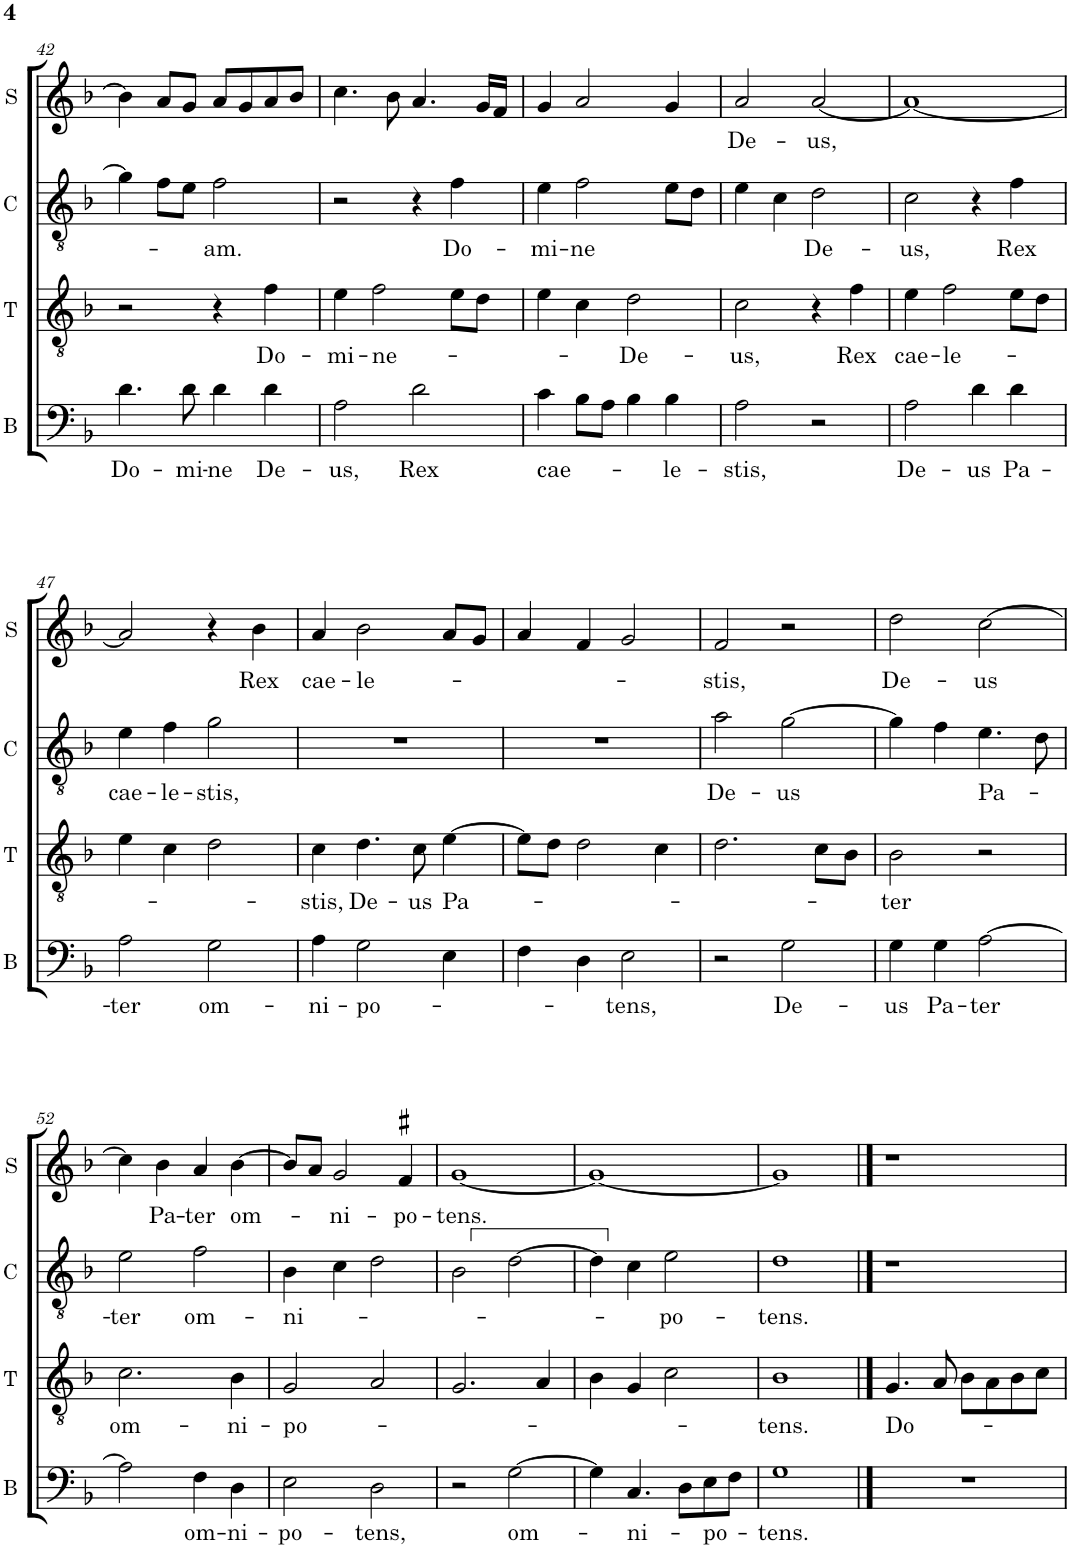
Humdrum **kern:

**kern	**text	**kern	**text	**kern	**text	**kern	**text
*part4	*part4	*part3	*part3	*part2	*part2	*part1	*part1
*staff4	*staff4	*staff3	*staff3	*staff2	*staff2	*staff1	*staff1
*I"B	*	*I"T	*	*I"C	*	*I"S	*
*I'B	*	*I'T	*	*I'C	*	*I'S	*
!!LO:PB:g=z
*clefF4	*	*clefGv2	*	*clefGv2	*	*clefG2	*
*	*	*	*	*Trd4c7	*	*	*
*k[b-]	*	*k[b-]	*	*k[b-]	*	*k[b-]	*
*M2/2	*	*M2/2	*	*M2/2	*	*M2/2	*
*met(c|)	*	*met(c|)	*	*met(c|)	*	*met(c|)	*
=42	=42	=42	=42	=42	=42	=42	=42
!	!LO:LY:b	!	!	!	!	!	!
4.d\	Do-	2r	.	4g\]	.	4b-\]	.
.	.	.	.	8f\L	.	8a/L	.
!	!LO:LY:b	!	!	!	!	!	!
8d\	-mi-	.	.	8e\J	.	8g/J	.
!	!LO:LY:b	!	!	!	!LO:LY:b	!	!
4d\	-ne	4r	.	2f\	-am.	8a/L	.
.	.	.	.	.	.	8g/	.
!	!LO:LY:b	!	!LO:LY:b	!	!	!	!
4d\	De-	4f\	Do-	.	.	8a/	.
.	.	.	.	.	.	8b-/J	.
=43	=43	=43	=43	=43	=43	=43	=43
!	!LO:LY:b	!	!LO:LY:b	!	!	!	!
2A\	-us,	4e\	-mi-	2r	.	4.cc\	.
!	!	!	!LO:LY:b	!	!	!	!
.	.	2f\	-ne-	.	.	.	.
.	.	.	.	.	.	8b-\	.
!	!LO:LY:b	!	!	!	!	!	!
2d\	Rex	.	.	4r	.	4.a/	.
!	!	!	!	!	!LO:LY:b	!	!
.	.	8e\L	.	4f\	Do-	.	.
.	.	8d\J	.	.	.	16g/LL	.
.	.	.	.	.	.	16f/JJ	.
=44	=44	=44	=44	=44	=44	=44	=44
!	!LO:LY:b	!	!	!	!LO:LY:b	!	!
4c\	cae-	4e\	.	4e\	-mi-	4g/	.
!	!	!	!	!	!LO:LY:b	!	!
8B-\L	.	4c\	.	2f\	-ne	2a/	.
8A\J	.	.	.	.	.	.	.
!	!	!	!LO:LY:b	!	!	!	!
4B-\	.	2d\	-De-	.	.	.	.
!	!LO:LY:b	!	!	!	!	!	!
4B-\	-le-	.	.	8e\L	.	4g/	.
.	.	.	.	8d\J	.	.	.
=45	=45	=45	=45	=45	=45	=45	=45
!	!LO:LY:b	!	!LO:LY:b	!	!	!	!LO:LY:b
2A\	-stis,	2c\	-us,	4e\	.	2a/	De-
.	.	.	.	4c\	.	.	.
!	!	!	!	!	!LO:LY:b	!	!LO:LY:b
2r	.	4r	.	2d\	De-	[2a/	-us,
!	!	!	!LO:LY:b	!	!	!	!
.	.	4f\	Rex	.	.	.	.
=46	=46	=46	=46	=46	=46	=46	=46
!	!LO:LY:b	!	!LO:LY:b	!	!LO:LY:b	!	!
2A\	De-	4e\	cae-	2c\	-us,	1a_	.
!	!	!	!LO:LY:b	!	!	!	!
.	.	2f\	-le-	.	.	.	.
!	!LO:LY:b	!	!	!	!	!	!
4d\	-us	.	.	4r	.	.	.
!	!LO:LY:b	!	!	!	!LO:LY:b	!	!
4d\	Pa-	8e\L	.	4f\	Rex	.	.
.	.	8d\J	.	.	.	.	.
!!LO:LB:g=z
=47	=47	=47	=47	=47	=47	=47	=47
!	!LO:LY:b	!	!	!	!LO:LY:b	!	!
2A\	-ter	4e\	.	4e\	cae-	2a/]	.
!	!	!	!	!	!LO:LY:b	!	!
.	.	4c\	.	4f\	-le-	.	.
!	!LO:LY:b	!	!	!	!LO:LY:b	!	!
2G\	om-	2d\	.	2g\	-stis,	4r	.
!	!	!	!	!	!	!	!LO:LY:b
.	.	.	.	.	.	4b-\	Rex
=48	=48	=48	=48	=48	=48	=48	=48
!	!LO:LY:b	!	!LO:LY:b	!	!	!	!LO:LY:b
4A\	-ni-	4c\	-stis,	1r	.	4a/	cae-
!	!LO:LY:b	!	!LO:LY:b	!	!	!	!LO:LY:b
2G\	-po-	4.d\	De-	.	.	2b-\	-le-
!	!	!	!LO:LY:b	!	!	!	!
.	.	8c\	-us	.	.	.	.
!	!	!	!LO:LY:b	!	!	!	!
4E\	.	[4e\	Pa-	.	.	8a/L	.
.	.	.	.	.	.	8g/J	.
=49	=49	=49	=49	=49	=49	=49	=49
4F\	.	8e\L]	.	1r	.	4a/	.
.	.	8d\J	.	.	.	.	.
4D\	.	2d\	.	.	.	4f/	.
!	!LO:LY:b	!	!	!	!	!	!
2E\	-tens,	.	.	.	.	2g/	.
.	.	4c\	.	.	.	.	.
=50	=50	=50	=50	=50	=50	=50	=50
!	!	!	!	!	!LO:LY:b	!	!LO:LY:b
2r	.	2.d\	.	2a\	De-	2f/	-stis,
!	!LO:LY:b	!	!	!	!LO:LY:b	!	!
2G\	De-	.	.	[2g\	-us	2r	.
.	.	8c\L	.	.	.	.	.
.	.	8B-\J	.	.	.	.	.
=51	=51	=51	=51	=51	=51	=51	=51
!	!LO:LY:b	!	!LO:LY:b	!	!	!	!LO:LY:b
4G\	-us	2B-\	-ter	4g\]	.	2dd\	De-
!	!LO:LY:b	!	!	!	!	!	!
4G\	Pa-	.	.	4f\	.	.	.
!	!LO:LY:b	!	!	!	!LO:LY:b	!	!LO:LY:b
[2A\	-ter	2r	.	4.e\	Pa-	[2cc\	-us
.	.	.	.	8d\	.	.	.
!!LO:LB:g=z
=52	=52	=52	=52	=52	=52	=52	=52
!	!	!	!LO:LY:b	!	!LO:LY:b	!	!
2A\]	.	2.c\	om-	2e\	-ter	4cc\]	.
!	!	!	!	!	!	!	!LO:LY:b
.	.	.	.	.	.	4b-\	Pa-
!	!LO:LY:b	!	!	!	!LO:LY:b	!	!LO:LY:b
4F\	om-	.	.	2f\	om-	4a/	-ter
!	!LO:LY:b	!	!LO:LY:b	!	!	!	!LO:LY:b
4D\	-ni-	4B-\	-ni-	.	.	[4b-\	om-
=53	=53	=53	=53	=53	=53	=53	=53
!	!LO:LY:b	!	!LO:LY:b	!	!LO:LY:b	!	!
2E\	-po-	2G/	-po-	4B-\	-ni-	8b-/L]	.
.	.	.	.	.	.	8a/J	.
!	!	!	!	!	!	!	!LO:LY:b
.	.	.	.	4c\	.	2g/	-ni-
!	!LO:LY:b	!	!	!	!	!	!
2D\	-tens,	2A/	.	2d\	.	.	.
!	!	!	!	!	!	!	!LO:LY:b
.	.	.	.	.	.	4f#X/	-po-
=54	=54	=54	=54	=54	=54	=54	=54
!	!	!	!	!	!	!	!LO:LY:b
2r	.	2.G/	.	2B-\	.	[1g	-tens.
!	!LO:LY:b	!	!	!	!	!	!
[2G\	om-	.	.	[2d\	.	.	.
.	.	4A/	.	.	.	.	.
=55	=55	=55	=55	=55	=55	=55	=55
4G\]	.	4B-\	.	4d\]	.	1g_	.
!	!LO:LY:b	!	!	!	!	!	!
4.C/	-ni-	4G/	.	4c\	.	.	.
!	!	!	!	!	!LO:LY:b	!	!
.	.	2c\	.	2e\	-po-	.	.
8D\L	.	.	.	.	.	.	.
!	!LO:LY:b	!	!	!	!	!	!
8E\	-po-	.	.	.	.	.	.
8F\J	.	.	.	.	.	.	.
=56	=56	=56	=56	=56	=56	=56	=56
!	!LO:LY:b	!	!LO:LY:b	!	!LO:LY:b	!	!
1G	-tens.	1B-	tens.	1d	-tens.	1g]	.
==57	==57	==57	==57	==57	==57	==57	==57
!	!	!	!LO:LY:b	!	!	!	!
1r	.	4.G/	Do-	1r	.	1r	.
.	.	8A/	.	.	.	.	.
.	.	8B-\L	.	.	.	.	.
.	.	8A\	.	.	.	.	.
.	.	8B-\	.	.	.	.	.
.	.	8c\J	.	.	.	.	.
=	=	=	=	=	=	=	=
*-	*-	*-	*-	*-	*-	*-	*-
